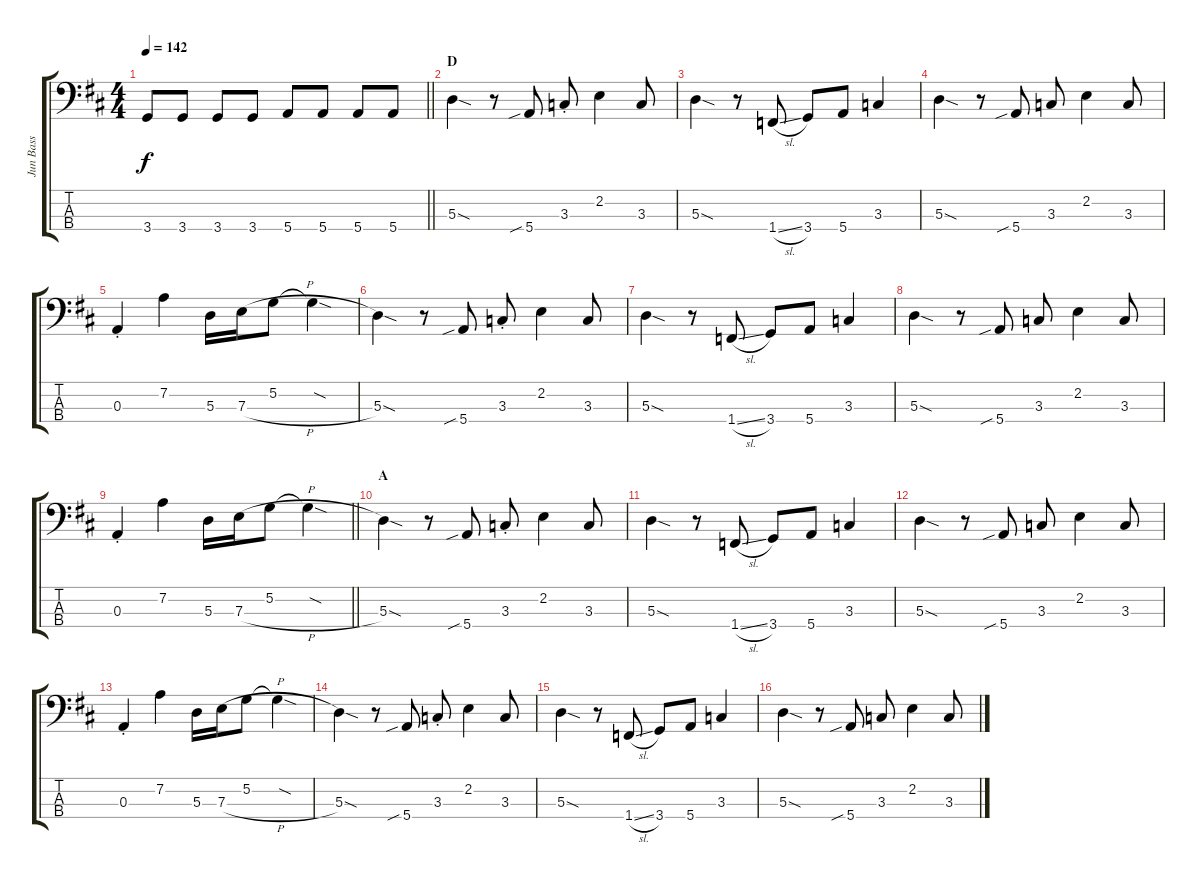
\track ("Jun Bass" "Jun Bass") {instrument acousticguitarsteel}
\staff {score tabs}
\tuning (G2 D2 A1 E1) {hide}
\ts (4 4)
\tempo 142
\clef f4
\barLineRight lightlight
\ks d
3.4.8{dy f} 3.4.8 3.4.8 3.4.8 5.4.8 5.4.8 5.4.8 5.4.8 |
\section ("" "D")
5.3{sod}.4 r.8 5.4{sib}.8 3.3{st}.8 2.2.4 3.3.8 |
5.3{sod}.4 r.8 1.4{sl}.8 3.4.8 5.4.8 3.3.4 |
5.3{sod}.4 r.8 5.4{sib}.8 3.3.8 2.2.4 3.3.8 |
0.3{st}.4 7.2.4 5.3.16 7.3{h}.16 5.2.8 5.2{sod t}.4 |
5.3{sod}.4 r.8 5.4{sib}.8 3.3{st}.8 2.2.4 3.3.8 |
5.3{sod}.4 r.8 1.4{sl}.8 3.4.8 5.4.8 3.3.4 |
5.3{sod}.4 r.8 5.4{sib}.8 3.3.8 2.2.4 3.3.8 |
\barLineRight lightlight
0.3{st}.4 7.2.4 5.3.16 7.3{h}.16 5.2.8 5.2{sod t}.4 |
\section ("" "A")
5.3{sod}.4 r.8 5.4{sib}.8 3.3{st}.8 2.2.4 3.3.8 |
5.3{sod}.4 r.8 1.4{sl}.8 3.4.8 5.4.8 3.3.4 |
5.3{sod}.4 r.8 5.4{sib}.8 3.3.8 2.2.4 3.3.8 |
0.3{st}.4 7.2.4 5.3.16 7.3{h}.16 5.2.8 5.2{sod t}.4 |
5.3{sod}.4 r.8 5.4{sib}.8 3.3{st}.8 2.2.4 3.3.8 |
5.3{sod}.4 r.8 1.4{sl}.8 3.4.8 5.4.8 3.3.4 |
5.3{sod}.4 r.8 5.4{sib}.8 3.3.8 2.2.4 3.3.8
